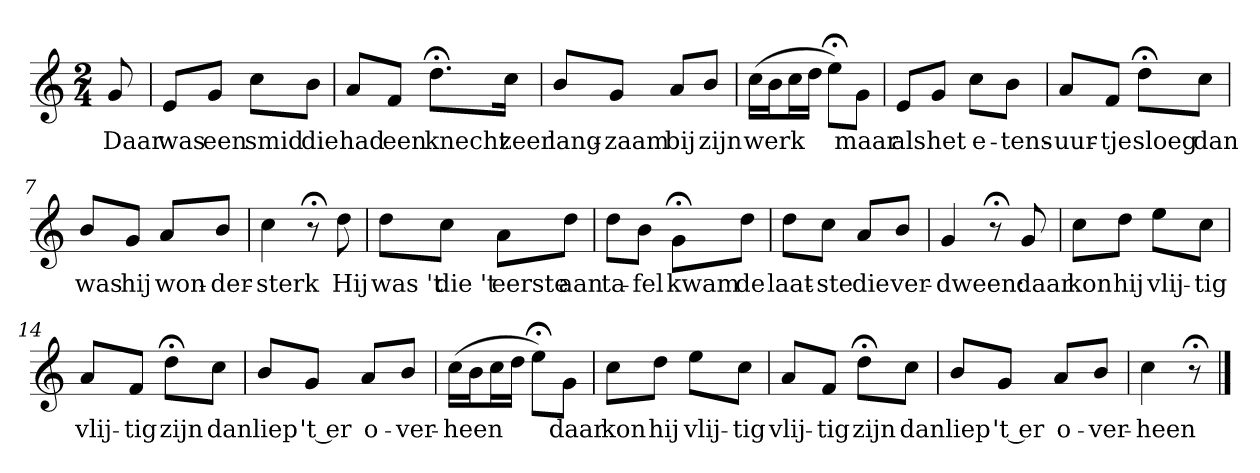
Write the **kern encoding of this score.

**kern	**text
*part1	*part1
*staff1	*staff1
*k[]	*
*C:	*
*M2/4	*
*MM120	*
=	=
8g	Daar
=1	=1
8eL	was
8gJ	een
8ccL	smid
8bJ	die
=2	=2
8aL	had
8fJ	een
8.dd;<L	knecht
16ccJk	zeer
=3	=3
8bL	lang-
8gJ	-zaam
8aL	bij
8bJ	zijn
=4	=4
(16ccLL	werk
16bJ	.
16ccL	.
16ddJJ	.
8ee;<L)	.
8gJ	maar
=5	=5
8eL	als
8gJ	het
8ccL	e-
8bJ	-tens-
=6	=6
8aL	-uur-
8fJ	-tje
8dd;<L	sloeg
8ccJ	dan
=7	=7
8bL	was
8gJ	hij
8aL	won-
8bJ	-der-
=8	=8
4cc	-sterk
8r;<	.
8dd	Hij
=9	=9
8ddL	was 't
8ccJ	die 't
8aL	eerste
8ddJ	aan
=10	=10
8ddL	ta-
8bJ	-fel
8g;<L	kwam
8ddJ	de
=11	=11
8ddL	laat-
8ccJ	-ste
8aL	die
8bJ	ver-
=12	=12
4g	-dween:
8r;<	.
8g	daar
=13	=13
8ccL	kon
8ddJ	hij
8eeL	vlij-
8ccJ	-tig
=14	=14
8aL	vlij-
8fJ	-tig
8dd;<L	zijn
8ccJ	dan
=15	=15
8bL	liep
8gJ	't er
8aL	o-
8bJ	-ver-
=16	=16
(16ccLL	-heen
16bJ	.
16ccL	.
16ddJJ	.
8ee;<L)	.
8gJ	daar
=17	=17
8ccL	kon
8ddJ	hij
8eeL	vlij-
8ccJ	-tig
=18	=18
8aL	vlij-
8fJ	-tig
8dd;<L	zijn
8ccJ	dan
=19	=19
8bL	liep
8gJ	't er
8aL	o-
8bJ	-ver-
=20	=20
4cc	-heen
8r;<	.
==	==
*-	*-
